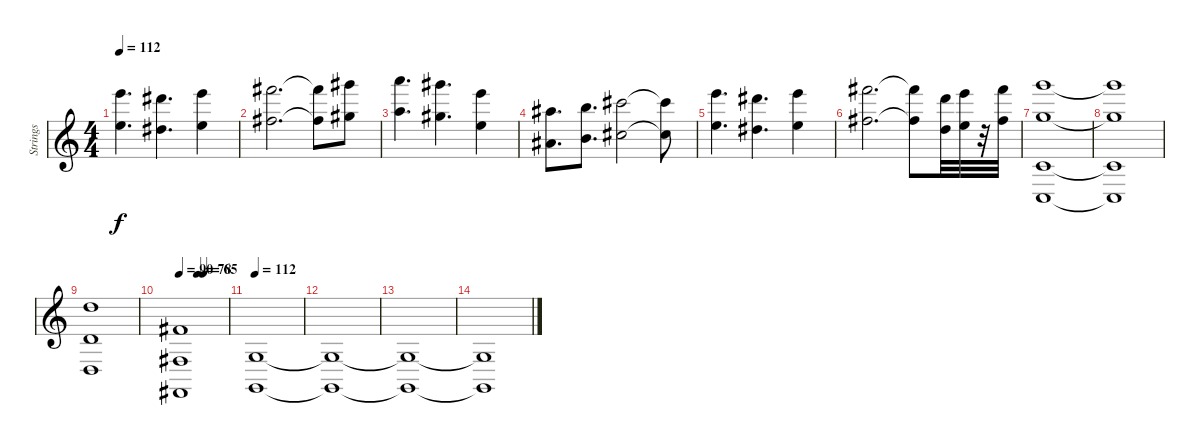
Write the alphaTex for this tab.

\track ("Strings" "Strings") {instrument stringensemble1}
\staff {score}
\tuning (E4 B3 G3 D3 A2 E2) {hide}
\ts (4 4)
\tempo 112
\clef g2
\ks c
(24.1 21.3).4{d dy f} (23.1 20.3).4{d} (24.1 21.3).4 |
(26.1 23.3).2{d} (26.1{t} 23.3{t}).8 (28.1 21.2).8 |
(29.1 22.2).4{d} (28.1 21.2).4{d} (24.1 21.3).4 |
(18.1 20.4).8{d} (19.1 21.4).8{d} (21.1 23.4).2 (21.1{t} 23.4{t}).8 |
(24.1 21.3).4{d} (23.1 20.3).4{d} (24.1 21.3).4 |
(26.1 23.3).2{d} (26.1{t} 23.3{t}).8 (22.1 24.4).32 (24.1 21.3).32 r.32 (26.1 23.3).32 |
(27.1 24.3 15.5 8.6).1 |
(27.1{t} 24.3{t} 15.5{t} 8.6{t}).1 |
(10.1 12.4 10.6).1 |
\tempo 90
\tempo (78 0.375)
\tempo (65 0.5)
(2.1 4.4 2.6).1 |
\tempo 112
(0.3 3.6).1 |
(0.3{t} 3.6{t}).1 |
(0.3{t} 3.6{t}).1 |
(0.3{t} 3.6{t}).1
